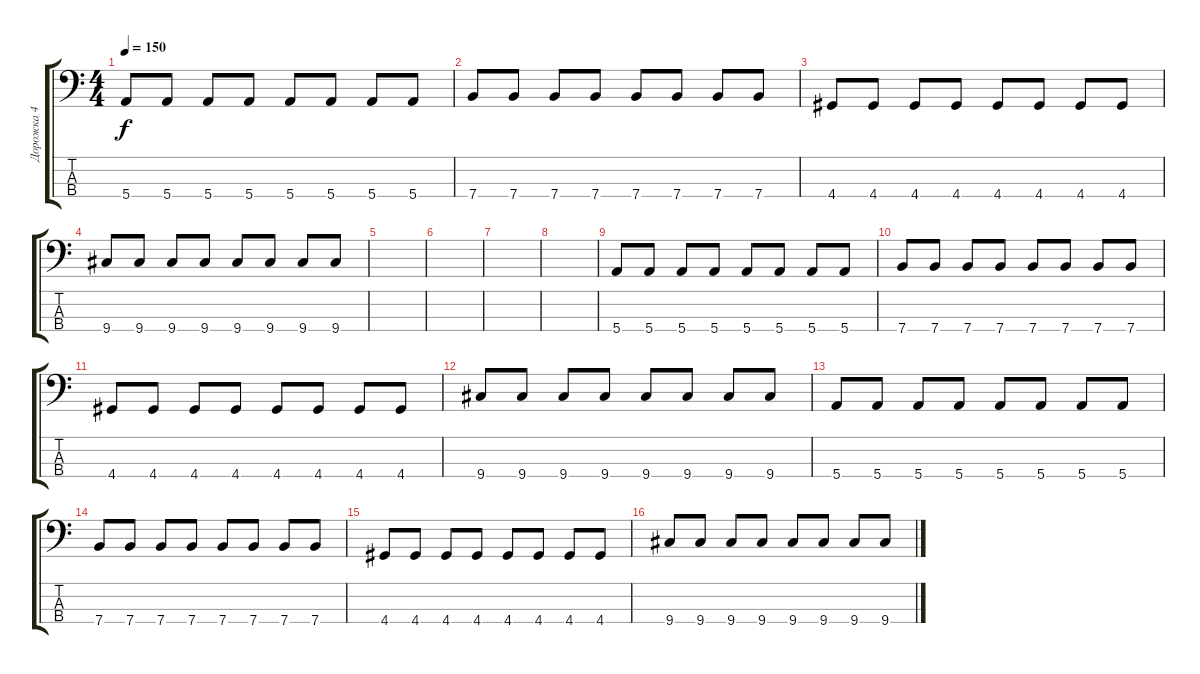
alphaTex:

\track ("Дорожка 4" "Дорожка 4") {instrument electricbassfinger}
\staff {score tabs}
\tuning (G2 D2 A1 E1) {hide}
\ts (4 4)
\tempo 150
\clef f4
\ks c
5.4.8{dy f} 5.4.8 5.4.8 5.4.8 5.4.8 5.4.8 5.4.8 5.4.8 |
7.4.8 7.4.8 7.4.8 7.4.8 7.4.8 7.4.8 7.4.8 7.4.8 |
4.4.8 4.4.8 4.4.8 4.4.8 4.4.8 4.4.8 4.4.8 4.4.8 |
9.4.8 9.4.8 9.4.8 9.4.8 9.4.8 9.4.8 9.4.8 9.4.8 |
|
|
|
|
5.4.8 5.4.8 5.4.8 5.4.8 5.4.8 5.4.8 5.4.8 5.4.8 |
7.4.8 7.4.8 7.4.8 7.4.8 7.4.8 7.4.8 7.4.8 7.4.8 |
4.4.8 4.4.8 4.4.8 4.4.8 4.4.8 4.4.8 4.4.8 4.4.8 |
9.4.8 9.4.8 9.4.8 9.4.8 9.4.8 9.4.8 9.4.8 9.4.8 |
5.4.8 5.4.8 5.4.8 5.4.8 5.4.8 5.4.8 5.4.8 5.4.8 |
7.4.8 7.4.8 7.4.8 7.4.8 7.4.8 7.4.8 7.4.8 7.4.8 |
4.4.8 4.4.8 4.4.8 4.4.8 4.4.8 4.4.8 4.4.8 4.4.8 |
9.4.8 9.4.8 9.4.8 9.4.8 9.4.8 9.4.8 9.4.8 9.4.8
